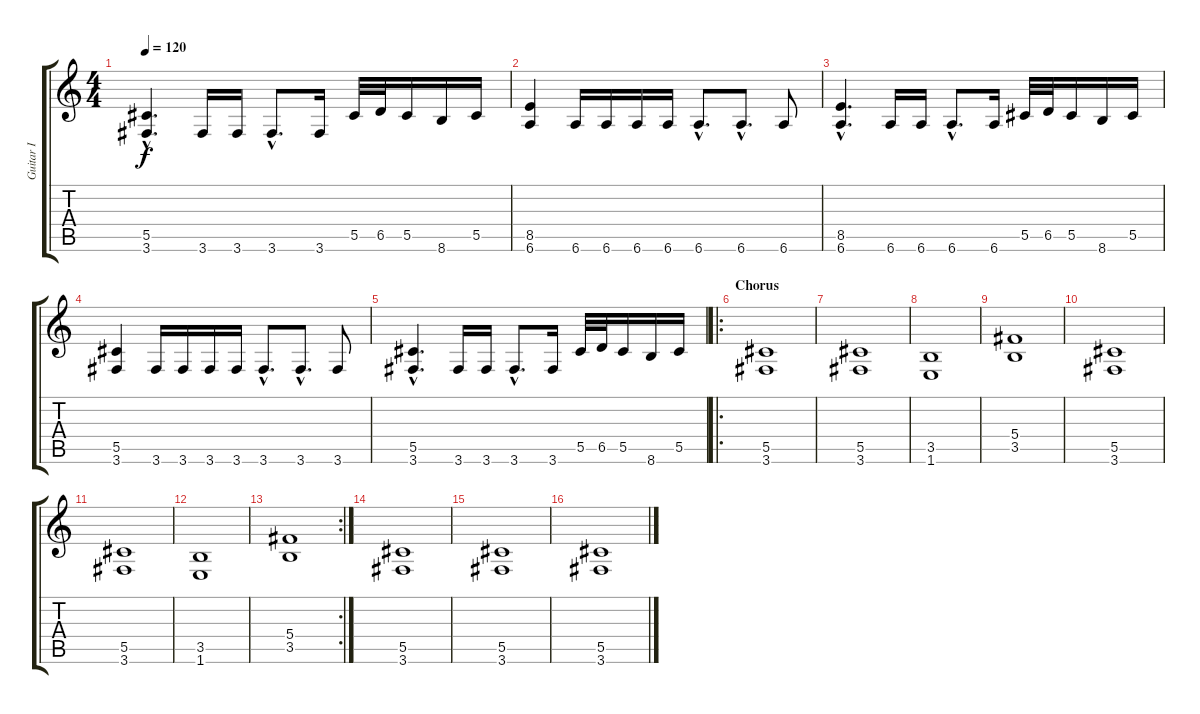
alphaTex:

\track ("Guitar I" "Guitar I") {instrument distortionguitar}
\staff {score tabs}
\tuning (Eb4 Bb3 Gb3 Db3 Ab2 Eb2) {hide}
\ts (4 4)
\tempo 120
\clef g2
\ks c
(5.5{hac} 3.6{hac}).4{d dy f} 3.6.16 3.6.16 3.6{hac}.8{d} 3.6.16 5.5.32 6.5.32 5.5.16 8.6.16 5.5.16 |
(8.5 6.6).4{volume 13} 6.6.16 6.6.16 6.6.16 6.6.16 6.6{hac}.8{d} 6.6{hac}.8{d} 6.6.8 |
(8.5{hac} 6.6{hac}).4{d} 6.6.16 6.6.16 6.6{hac}.8{d} 6.6.16 5.5.32 6.5.32 5.5.16 8.6.16 5.5.16 |
(5.5 3.6).4 3.6.16 3.6.16 3.6.16 3.6.16 3.6{hac}.8{d} 3.6{hac}.8{d} 3.6.8 |
(5.5{hac} 3.6{hac}).4{d} 3.6.16 3.6.16 3.6{hac}.8{d} 3.6.16 5.5.32 6.5.32 5.5.16 8.6.16 5.5.16 |
\ro
\section ("" "Chorus")
(5.5 3.6).1 |
(5.5 3.6).1 |
(3.5 1.6).1 |
(5.4 3.5).1 |
(5.5 3.6).1 |
(5.5 3.6).1 |
(3.5 1.6).1 |
\rc 2
(5.4 3.5).1 |
(5.5 3.6).1 |
(5.5 3.6).1 |
(5.5 3.6).1
